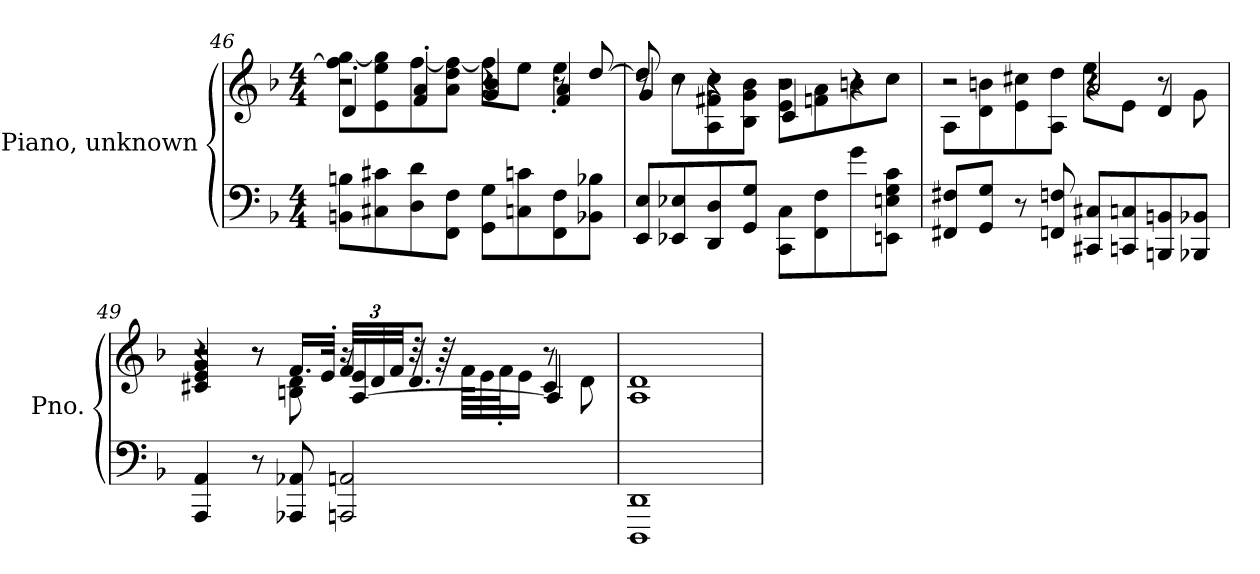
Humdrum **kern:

**kern	**kern
*part1	*part1
*staff2	*staff1
*I"Piano, unknown	*
*I'Pno.	*
!!LO:LB:g=z
*clefF4	*clefG2
*k[b-]	*k[b-]
*M4/4	*M4/4
=46	=46
*	*^
*	*	*^
8BBn\ 8Bn\L	2r	8ff\] [8gg\L	4d'/
8C#X\ 8c#X\	.	8e\ 8ee\ 8gg\]	.
8D\ 8d\	.	[8ff\	4f/' 4a/'
8FF\ 8F\J	.	8a\ 8dd\ 8ff\_J	.
8GG\ 8G\L	4r	8ff\L]	4g/ 4b-/
8Cn\ 8cn\	.	8ee\J	.
8FF\ 8F\	8r	4ee'\	4f/ 4a/
8BB-X\ 8B-X\J	[8dd/	.	.
=47	=47	=47	=47
8EE/ 8E/L	8dd/]	8r	4g/
8EE-X/ 8E-X/	8r	8cc\L	.
8DD/ 8D/	4r	8A\ 8f#X\ 8cc\	4r
8GG/ 8G/J	.	8B-\ 8g\ 8b-\J	.
8CC\ 8C\L	2r	8e\ 8b-\L	4c/
8FF\ 8F\	.	8fn\ 8a\	.
8g\	.	8bn\	4r
8EEn\ 8En\ 8G\ 8c\J	.	8cc\J	.
=48	=48	=48	=48
8FF#X/ 8F#X/L	2r	8A\L	2r
8GG/ 8G/J	.	8d\ 8bn\	.
8r	.	8e\ 8cc#X\	.
8FFn/ 8Fn/	.	8A\ 8dd\J	.
8CC#X/ 8C#X/L	2a/	8ee\L	4r
8CCn/ 8Cn/	.	8e\J	.
8BBBn/ 8BBn/	.	8r	4d/
8BBB-X/ 8BB-X/J	.	8g\	.
!!LO:PB:g=z	!!	!!
=49	=49	=49	=49
4AAA/ 4AA/	4c#X/ 4e/ 4g/	4r	2r
8r	8r	8r	.
8AAA-X/ 8AA-X/	16.f/LL	8Bn\ 8d\	.
.	32e'/JJk	.	.
*	*Xbrackettup	*	*
2AAAn/ 2AAn/	48f/LLL	16r	[4A/ 4e/
.	48d/	.	.
.	48f/JJ	.	.
.	8.d/J	32r	.
.	.	64r	.
.	.	64f\KLLL	.
.	.	32e\	.
.	.	32f'\J	.
.	.	16e\JJ	.
.	4c#/	8r	4A/]
.	.	8d\	.
*	*v	*v	*v
=50	=50
1DDD 1DD	1A 1d
=	=
*-	*-
